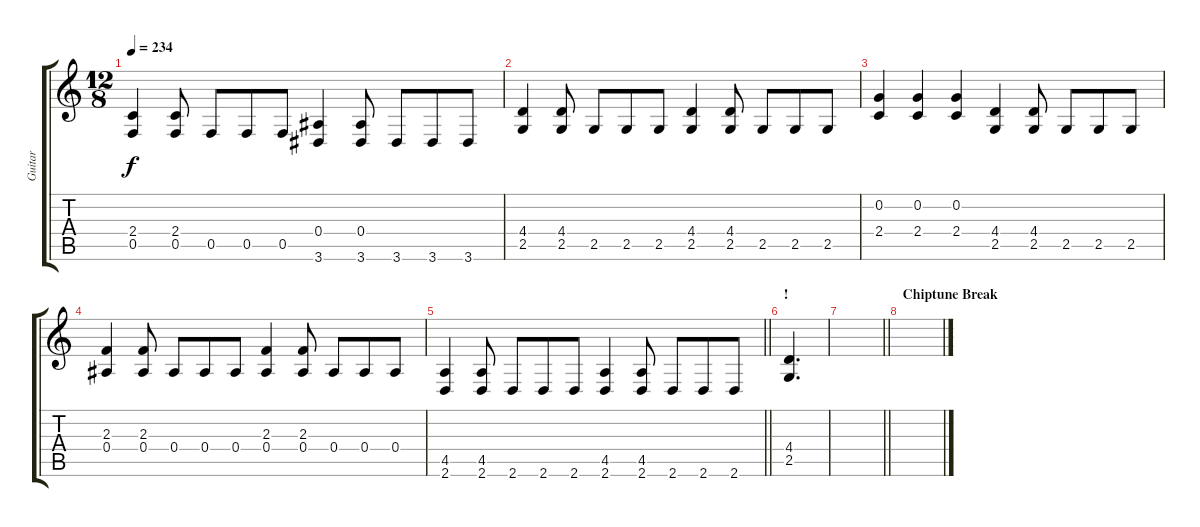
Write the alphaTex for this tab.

\track ("Guitar" "Guitar") {instrument distortionguitar}
\staff {score tabs}
\tuning (C4 G3 Eb3 Bb2 F2 C2) {hide}
\ts (12 8)
\tempo 234
\clef g2
\ks c
(2.4 0.5).4{dy f} (2.4 0.5).8 0.5.8 0.5.8 0.5.8 (0.4 3.6).4 (0.4 3.6).8 3.6.8 3.6.8 3.6.8 |
(4.4 2.5).4 (4.4 2.5).8 2.5.8 2.5.8 2.5.8 (4.4 2.5).4 (4.4 2.5).8 2.5.8 2.5.8 2.5.8 |
(0.2 2.4).4 (0.2 2.4).4 (0.2 2.4).4 (4.4 2.5).4 (4.4 2.5).8 2.5.8 2.5.8 2.5.8 |
(2.3 0.4).4 (2.3 0.4).8 0.4.8 0.4.8 0.4.8 (2.3 0.4).4 (2.3 0.4).8 0.4.8 0.4.8 0.4.8 |
\barLineRight lightlight
(4.5 2.6).4 (4.5 2.6).8 2.6.8 2.6.8 2.6.8 (4.5 2.6).4 (4.5 2.6).8 2.6.8 2.6.8 2.6.8 |
\section ("" "!")
(4.4 2.5).4{d} |
\barLineRight lightlight
|
\section ("" "Chiptune Break")
